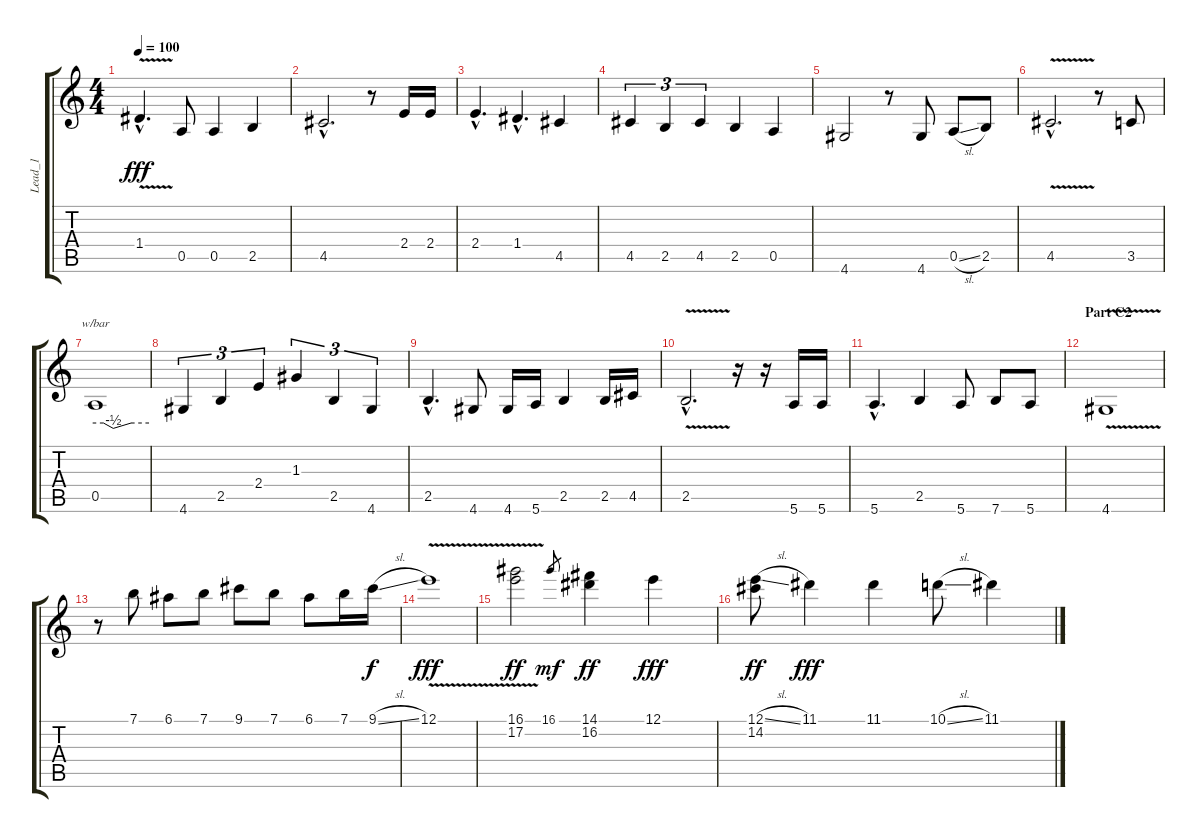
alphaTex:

\track ("Lead_1" "Lead_1") {instrument acousticguitarsteel}
\staff {score tabs}
\tuning (E4 B3 G3 D3 A2 E2) {hide}
\ts (4 4)
\tempo 100
\clef g2
\ks c
1.4{v hac}.4{d dy fff} 0.5.8 0.5.4 2.5.4 |
4.5{hac}.2{d} r.8 2.4.16 2.4.16 |
2.4{hac}.4{d} 1.4{hac}.4{d} 4.5.4 |
4.5.4{tu (3 2)} 2.5.4{tu (3 2)} 4.5.4{tu (3 2)} 2.5.4 0.5.4 |
4.6.2 r.8 4.6.8 0.5{sl}.8 2.5.8 |
4.5{v hac}.2{d} r.8 3.5.8 |
0.5.1{tbe (custom default 0 0 9 0 20 -2 40 0 60 0)} |
4.6.4{tu (3 2)} 2.5.4{tu (3 2)} 2.4.4{tu (3 2)} 1.3.4{tu (3 2)} 2.5.4{tu (3 2)} 4.6.4{tu (3 2)} |
2.5{hac}.4{d} 4.6.8 4.6.16 5.6.16 2.5.4 2.5.16 4.5.16 |
2.5{v hac}.2{d} r.16 r.16 5.6.16 5.6.16 |
5.6{hac}.4{d} 2.5.4 5.6.8 7.6.8 5.6.8 |
\section ("" "Part C2")
4.6{v}.1 |
r.8{volume 16 instrument acousticguitarnylon} 7.1.8 6.1.8 7.1.8 9.1.8 7.1.8 6.1.8 7.1.16 9.1{sl}.16{dy f} |
12.1{v}.1{dy fff} |
(16.1{v} 17.2).2{dy ff} 16.1.8{gr dy mf} (14.1 16.2).4{dy ff} 12.1.4{dy fff} |
(12.1{sl} 14.2).8{dy ff} 11.1.4{dy fff} 11.1.4 10.1{sl}.8 11.1.4
